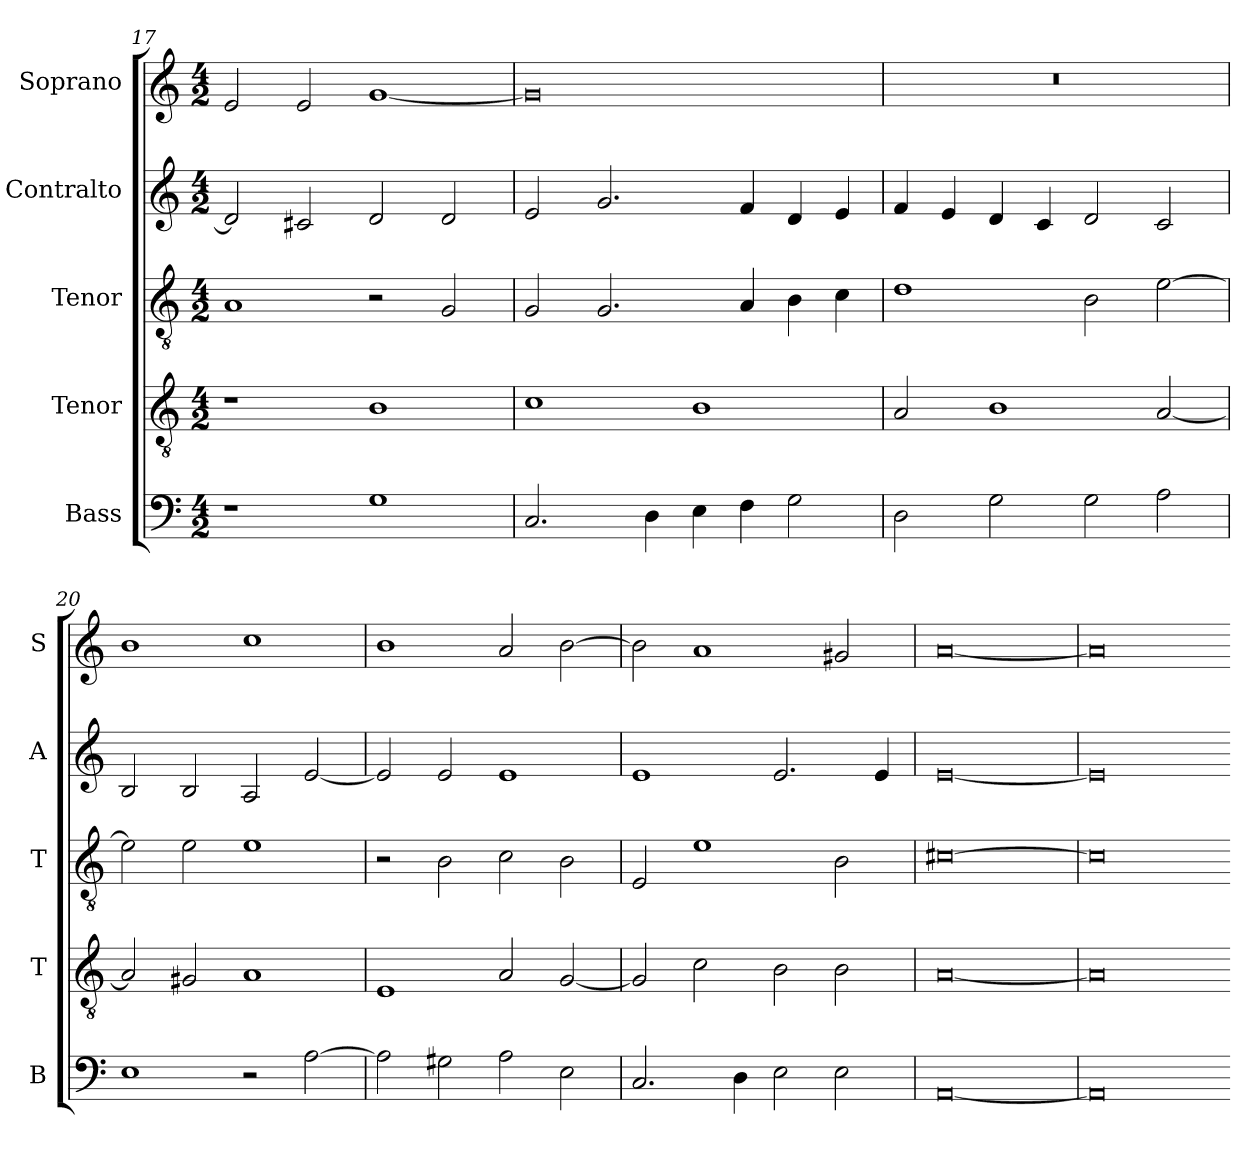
**kern	**kern	**kern	**kern	**kern
*part5	*part4	*part3	*part2	*part1
*staff5	*staff4	*staff3	*staff2	*staff1
*I"Bass	*I"Tenor	*I"Tenor	*I"Contralto	*I"Soprano
*I'B	*I'T	*I'T	*I'A	*I'S
*clefF4	*clefGv2	*clefGv2	*clefG2	*clefG2
*k[]	*k[]	*k[]	*k[]	*k[]
*D:dor	*D:dor	*D:dor	*D:dor	*D:dor
*M4/2	*M4/2	*M4/2	*M4/2	*M4/2
=17	=17	=17	=17	=17
1r	1r	1A	2d]	2e
.	.	.	2c#X	2e
1G	1B	2r	2d	[1g
.	.	2G	2d	.
=18	=18	=18	=18	=18
2.C	1c	2G	2e	0g]
.	.	2.G	2.g	.
4D	.	.	.	.
4E	1B	.	.	.
4F	.	4A	4f	.
2G	.	4B	4d	.
.	.	4c	4e	.
=19	=19	=19	=19	=19
2D	2A	1d	4f	0r
.	.	.	4e	.
2G	1B	.	4d	.
.	.	.	4c	.
2G	.	2B	2d	.
2A	[2A	[2e	2c	.
=20	=20	=20	=20	=20
1E	2A]	2e]	2B	1b
.	2G#X	2e	2B	.
2r	1A	1e	2A	1cc
[2A	.	.	[2e	.
=21	=21	=21	=21	=21
2A]	1E	2r	2e]	1b
2G#X	.	2B	2e	.
2A	2A	2c	1e	2a
2E	[2G	2B	.	[2b
=22	=22	=22	=22	=22
2.C	2G]	2E	1e	2b]
.	2c	1e	.	1a
4D	.	.	.	.
2E	2B	.	2.e	.
2E	2B	2B	.	2g#X
.	.	.	4e	.
=23	=23	=23	=23	=23
[0AA	[0A	[0c#X	[0e	[0a
=24	=24	=24	=24	=24
0AA]	0A]	0c#]	0e]	0a]
=-	=-	=-	=-	=-
*-	*-	*-	*-	*-
